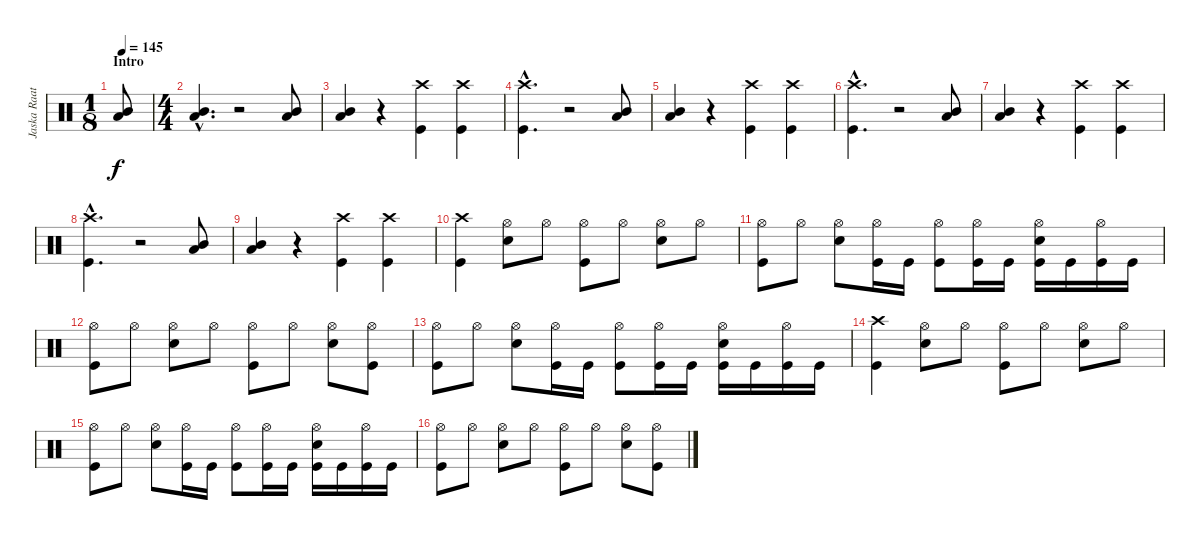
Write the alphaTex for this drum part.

\track ("Jaska Raatikainen" "Jaska Raat") {instrument percussion}
\staff {score}
\articulation defaults
\ts (1 8)
\section ("" "Intro")
\tempo 145
\clef neutral
\ks c
("Low Tom (hit)" "Mid Tom (hit)").8{dy f} |
\ts (4 4)
("Low Tom (hit)"{hac} "Mid Tom (hit)"{hac}).4{d} r.2 ("Low Tom (hit)" "Mid Tom (hit)").8 |
("Low Tom (hit)" "Mid Tom (hit)").4 r.4 ("Crash high (hit)" "Kick (hit)").4 ("Crash high (hit)" "Kick (hit)").4 |
("Crash high (hit)"{hac} "Kick (hit)"{hac}).4{d} r.2 ("Low Tom (hit)" "Mid Tom (hit)").8 |
("Low Tom (hit)" "Mid Tom (hit)").4 r.4 ("Crash high (hit)" "Kick (hit)").4 ("Crash high (hit)" "Kick (hit)").4 |
("Crash high (hit)"{hac} "Kick (hit)"{hac}).4{d} r.2 ("Low Tom (hit)" "Mid Tom (hit)").8 |
("Low Tom (hit)" "Mid Tom (hit)").4 r.4 ("Crash high (hit)" "Kick (hit)").4 ("Crash high (hit)" "Kick (hit)").4 |
("Crash high (hit)"{hac} "Kick (hit)"{hac}).4{d} r.2 ("Low Tom (hit)" "Mid Tom (hit)").8 |
("Low Tom (hit)" "Mid Tom (hit)").4 r.4 ("Crash high (hit)" "Kick (hit)").4 ("Crash high (hit)" "Kick (hit)").4 |
("Crash high (hit)" "Kick (hit)").4 ("Hi-Hat (open)" "Snare (hit) 2").8 "Hi-Hat (open)".8 ("Hi-Hat (open)" "Kick (hit)").8 "Hi-Hat (open)".8 ("Hi-Hat (open)" "Snare (hit) 2").8 "Hi-Hat (open)".8 |
("Hi-Hat (open)" "Kick (hit)").8 "Hi-Hat (open)".8 ("Hi-Hat (open)" "Snare (hit) 2").8 ("Hi-Hat (open)" "Kick (hit)").16 "Kick (hit)".16 ("Hi-Hat (open)" "Kick (hit)").8 ("Hi-Hat (open)" "Kick (hit)").16 "Kick (hit)".16 ("Hi-Hat (open)" "Snare (hit) 2" "Kick (hit)").16 "Kick (hit)".16 ("Hi-Hat (open)" "Kick (hit)").16 "Kick (hit)".16 |
("Hi-Hat (open)" "Kick (hit)").8 "Hi-Hat (open)".8 ("Hi-Hat (open)" "Snare (hit) 2").8 "Hi-Hat (open)".8 ("Hi-Hat (open)" "Kick (hit)").8 "Hi-Hat (open)".8 ("Hi-Hat (open)" "Snare (hit) 2").8 ("Hi-Hat (open)" "Kick (hit)").8 |
("Hi-Hat (open)" "Kick (hit)").8 "Hi-Hat (open)".8 ("Hi-Hat (open)" "Snare (hit) 2").8 ("Hi-Hat (open)" "Kick (hit)").16 "Kick (hit)".16 ("Hi-Hat (open)" "Kick (hit)").8 ("Hi-Hat (open)" "Kick (hit)").16 "Kick (hit)".16 ("Hi-Hat (open)" "Snare (hit) 2" "Kick (hit)").16 "Kick (hit)".16 ("Hi-Hat (open)" "Kick (hit)").16 "Kick (hit)".16 |
("Crash high (hit)" "Kick (hit)").4 ("Hi-Hat (open)" "Snare (hit) 2").8 "Hi-Hat (open)".8 ("Hi-Hat (open)" "Kick (hit)").8 "Hi-Hat (open)".8 ("Hi-Hat (open)" "Snare (hit) 2").8 "Hi-Hat (open)".8 |
("Hi-Hat (open)" "Kick (hit)").8 "Hi-Hat (open)".8 ("Hi-Hat (open)" "Snare (hit) 2").8 ("Hi-Hat (open)" "Kick (hit)").16 "Kick (hit)".16 ("Hi-Hat (open)" "Kick (hit)").8 ("Hi-Hat (open)" "Kick (hit)").16 "Kick (hit)".16 ("Hi-Hat (open)" "Snare (hit) 2" "Kick (hit)").16 "Kick (hit)".16 ("Hi-Hat (open)" "Kick (hit)").16 "Kick (hit)".16 |
("Hi-Hat (open)" "Kick (hit)").8 "Hi-Hat (open)".8 ("Hi-Hat (open)" "Snare (hit) 2").8 "Hi-Hat (open)".8 ("Hi-Hat (open)" "Kick (hit)").8 "Hi-Hat (open)".8 ("Hi-Hat (open)" "Snare (hit) 2").8 ("Hi-Hat (open)" "Kick (hit)").8
